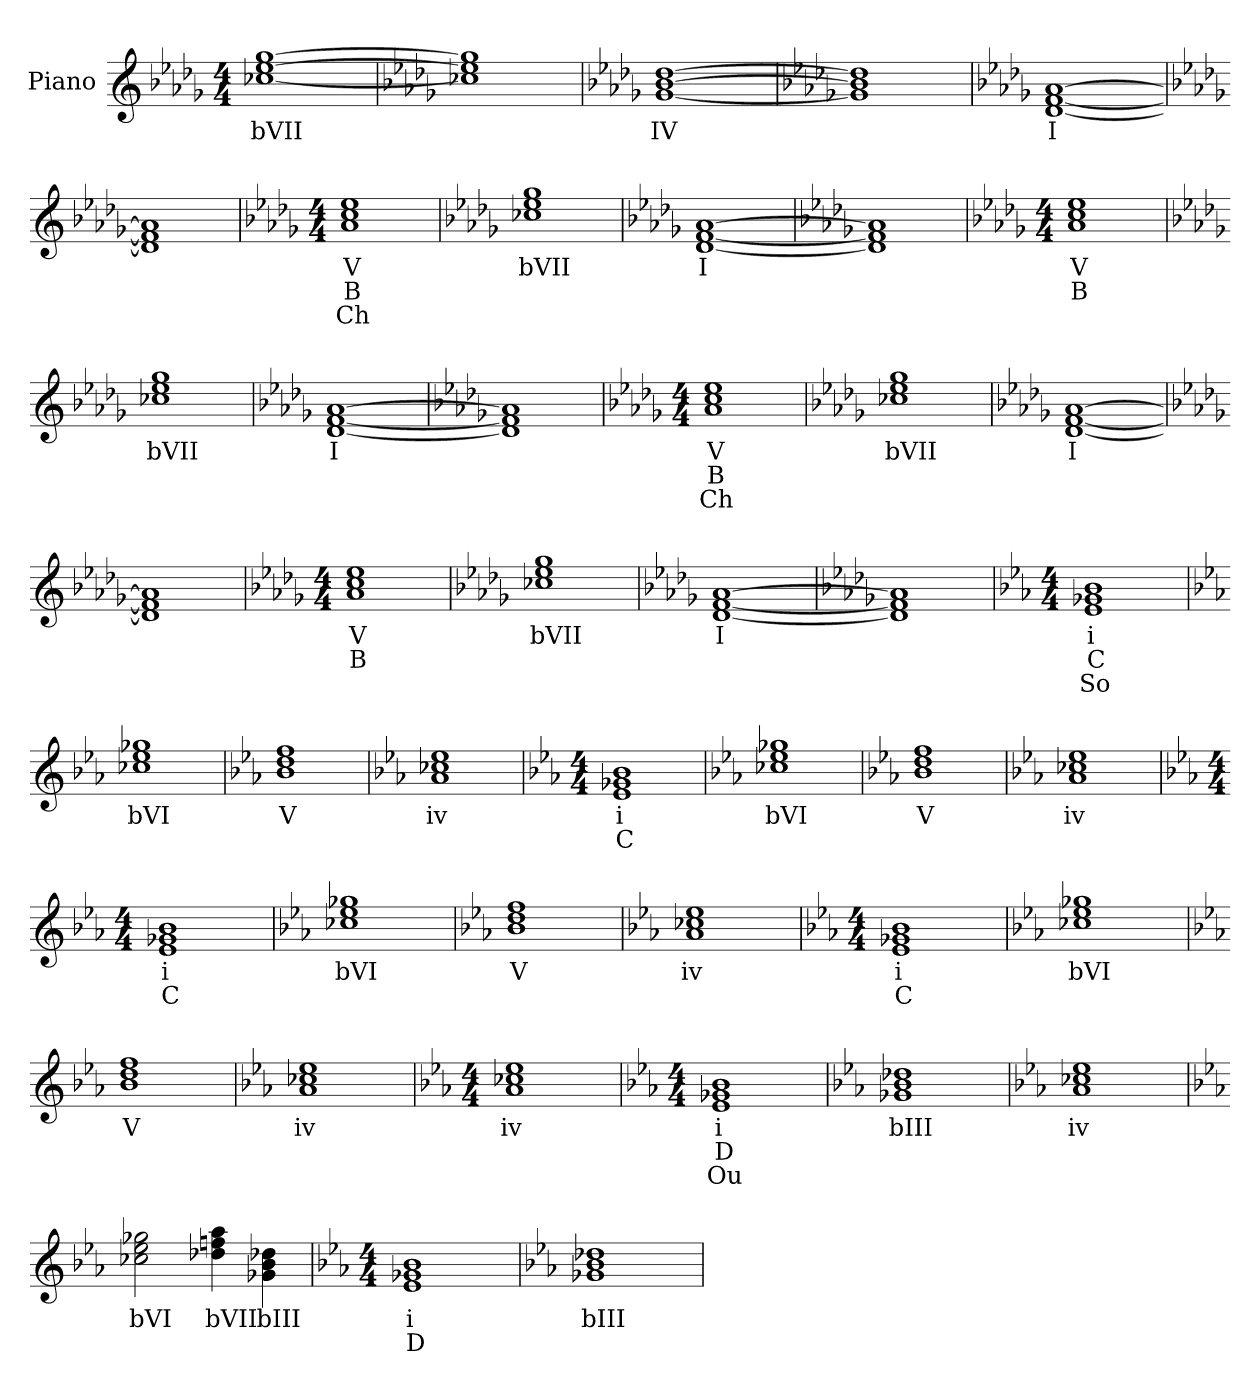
**kern	**text	**text	**text
*part1	*part1	*part1	*part1
*staff1	*staff1	*staff1	*staff1
*I"Piano	*	*	*
*I'Pno	*	*	*
*k[b-e-a-d-g-]	*	*	*
*D-:	*	*	*
*M4/4	*	*	*
=	=	=	=
[1cc-X [1ee- [1gg-	bVII	.	.
=	=	=	=
*k[b-e-a-d-g-]	*	*	*
*D-:	*	*	*
1cc-X] 1ee-] 1gg-]	.	.	.
=	=	=	=
*k[b-e-a-d-g-]	*	*	*
*D-:	*	*	*
[1g- [1b- [1dd-	IV	.	.
=	=	=	=
*k[b-e-a-d-g-]	*	*	*
*D-:	*	*	*
1g-] 1b-] 1dd-]	.	.	.
=	=	=	=
*k[b-e-a-d-g-]	*	*	*
*D-:	*	*	*
[1d- [1f [1a-	I	.	.
=	=	=	=
*k[b-e-a-d-g-]	*	*	*
*D-:	*	*	*
1d-] 1f] 1a-]	.	.	.
=	=	=	=
*k[b-e-a-d-g-]	*	*	*
*D-:	*	*	*
*M4/4	*	*	*
1a- 1cc 1ee-	V	B	Ch
=	=	=	=
*k[b-e-a-d-g-]	*	*	*
*D-:	*	*	*
1cc-X 1ee- 1gg-	bVII	.	.
=	=	=	=
*k[b-e-a-d-g-]	*	*	*
*D-:	*	*	*
[1d- [1f [1a-	I	.	.
=	=	=	=
*k[b-e-a-d-g-]	*	*	*
*D-:	*	*	*
1d-] 1f] 1a-]	.	.	.
=	=	=	=
*k[b-e-a-d-g-]	*	*	*
*D-:	*	*	*
*M4/4	*	*	*
1a- 1cc 1ee-	V	B	.
=	=	=	=
*k[b-e-a-d-g-]	*	*	*
*D-:	*	*	*
1cc-X 1ee- 1gg-	bVII	.	.
=	=	=	=
*k[b-e-a-d-g-]	*	*	*
*D-:	*	*	*
[1d- [1f [1a-	I	.	.
=	=	=	=
*k[b-e-a-d-g-]	*	*	*
*D-:	*	*	*
1d-] 1f] 1a-]	.	.	.
=	=	=	=
*k[b-e-a-d-g-]	*	*	*
*D-:	*	*	*
*M4/4	*	*	*
1a- 1cc 1ee-	V	B	Ch
=	=	=	=
*k[b-e-a-d-g-]	*	*	*
*D-:	*	*	*
1cc-X 1ee- 1gg-	bVII	.	.
=	=	=	=
*k[b-e-a-d-g-]	*	*	*
*D-:	*	*	*
[1d- [1f [1a-	I	.	.
=	=	=	=
*k[b-e-a-d-g-]	*	*	*
*D-:	*	*	*
1d-] 1f] 1a-]	.	.	.
=	=	=	=
*k[b-e-a-d-g-]	*	*	*
*D-:	*	*	*
*M4/4	*	*	*
1a- 1cc 1ee-	V	B	.
=	=	=	=
*k[b-e-a-d-g-]	*	*	*
*D-:	*	*	*
1cc-X 1ee- 1gg-	bVII	.	.
=	=	=	=
*k[b-e-a-d-g-]	*	*	*
*D-:	*	*	*
[1d- [1f [1a-	I	.	.
=	=	=	=
*k[b-e-a-d-g-]	*	*	*
*D-:	*	*	*
1d-] 1f] 1a-]	.	.	.
=	=	=	=
*k[b-e-a-]	*	*	*
*E-:	*	*	*
*M4/4	*	*	*
1e- 1g-X 1b-	i	C	So
=	=	=	=
*k[b-e-a-]	*	*	*
*E-:	*	*	*
1cc-X 1ee- 1gg-X	bVI	.	.
=	=	=	=
*k[b-e-a-]	*	*	*
*E-:	*	*	*
1b- 1dd 1ff	V	.	.
=	=	=	=
*k[b-e-a-]	*	*	*
*E-:	*	*	*
1a- 1cc-X 1ee-	iv	.	.
=	=	=	=
*k[b-e-a-]	*	*	*
*E-:	*	*	*
*M4/4	*	*	*
1e- 1g-X 1b-	i	C	.
=	=	=	=
*k[b-e-a-]	*	*	*
*E-:	*	*	*
1cc-X 1ee- 1gg-X	bVI	.	.
=	=	=	=
*k[b-e-a-]	*	*	*
*E-:	*	*	*
1b- 1dd 1ff	V	.	.
=	=	=	=
*k[b-e-a-]	*	*	*
*E-:	*	*	*
1a- 1cc-X 1ee-	iv	.	.
=	=	=	=
*k[b-e-a-]	*	*	*
*E-:	*	*	*
*M4/4	*	*	*
1e- 1g-X 1b-	i	C	.
=	=	=	=
*k[b-e-a-]	*	*	*
*E-:	*	*	*
1cc-X 1ee- 1gg-X	bVI	.	.
=	=	=	=
*k[b-e-a-]	*	*	*
*E-:	*	*	*
1b- 1dd 1ff	V	.	.
=	=	=	=
*k[b-e-a-]	*	*	*
*E-:	*	*	*
1a- 1cc-X 1ee-	iv	.	.
=	=	=	=
*k[b-e-a-]	*	*	*
*E-:	*	*	*
*M4/4	*	*	*
1e- 1g-X 1b-	i	C	.
=	=	=	=
*k[b-e-a-]	*	*	*
*E-:	*	*	*
1cc-X 1ee- 1gg-X	bVI	.	.
=	=	=	=
*k[b-e-a-]	*	*	*
*E-:	*	*	*
1b- 1dd 1ff	V	.	.
=	=	=	=
*k[b-e-a-]	*	*	*
*E-:	*	*	*
1a- 1cc-X 1ee-	iv	.	.
=	=	=	=
*k[b-e-a-]	*	*	*
*E-:	*	*	*
*M4/4	*	*	*
1a- 1cc-X 1ee-	iv	.	.
=	=	=	=
*k[b-e-a-]	*	*	*
*E-:	*	*	*
*M4/4	*	*	*
1e- 1g-X 1b-	i	D	Ou
=	=	=	=
*k[b-e-a-]	*	*	*
*E-:	*	*	*
1g-X 1b- 1dd-X	bIII	.	.
=	=	=	=
*k[b-e-a-]	*	*	*
*E-:	*	*	*
1a- 1cc-X 1ee-	iv	.	.
=	=	=	=
*k[b-e-a-]	*	*	*
*E-:	*	*	*
2cc-X 2ee- 2gg-X	bVI	.	.
4dd-X 4ffn 4aa-	bVII	.	.
4g-X 4b- 4dd-X	bIII	.	.
=	=	=	=
*k[b-e-a-]	*	*	*
*E-:	*	*	*
*M4/4	*	*	*
1e- 1g-X 1b-	i	D	.
=	=	=	=
*k[b-e-a-]	*	*	*
*E-:	*	*	*
1g-X 1b- 1dd-X	bIII	.	.
=	=	=	=
*-	*-	*-	*-
